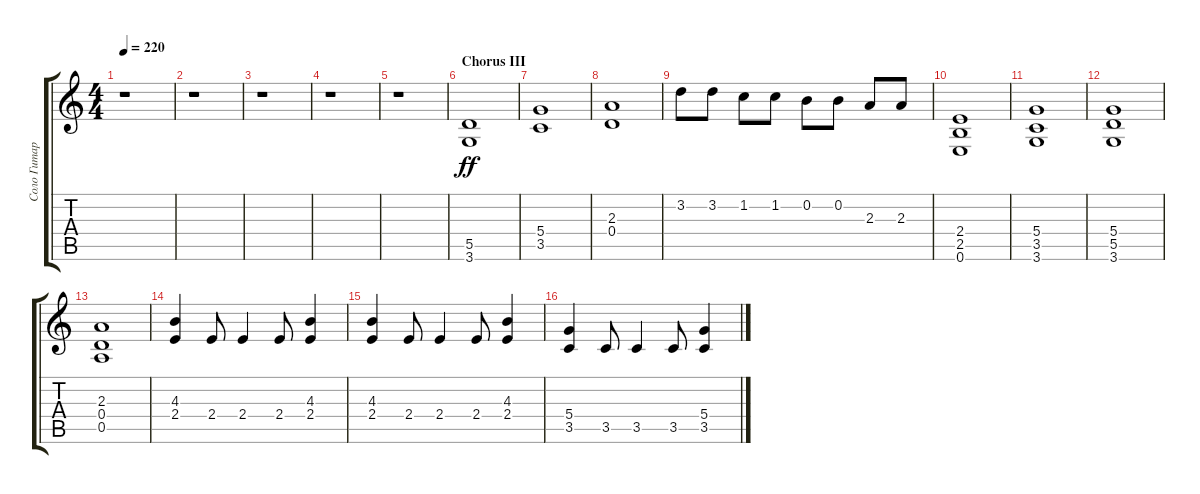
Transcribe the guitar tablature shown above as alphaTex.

\track ("Соло Гитара" "Соло Гитар") {instrument overdrivenguitar}
\staff {score tabs}
\tuning (E4 B3 G3 D3 A2 E2) {hide}
\ts (4 4)
\tempo 220
\clef g2
\ks c
r.1{dy ff} |
r.1 |
r.1 |
r.1 |
r.1 |
\section ("" "Chorus III")
(5.5 3.6).1 |
(5.4 3.5).1 |
(2.3 0.4).1 |
3.2.8 3.2.8 1.2.8 1.2.8 0.2.8 0.2.8 2.3.8 2.3.8 |
(2.4 2.5 0.6).1 |
(5.4 3.5 3.6).1 |
(5.4 5.5 3.6).1 |
(2.3 0.4 0.5).1 |
(4.3 2.4).4 2.4.8 2.4.4 2.4.8 (4.3 2.4).4 |
(4.3 2.4).4 2.4.8 2.4.4 2.4.8 (4.3 2.4).4 |
(5.4 3.5).4 3.5.8 3.5.4 3.5.8 (5.4 3.5).4
